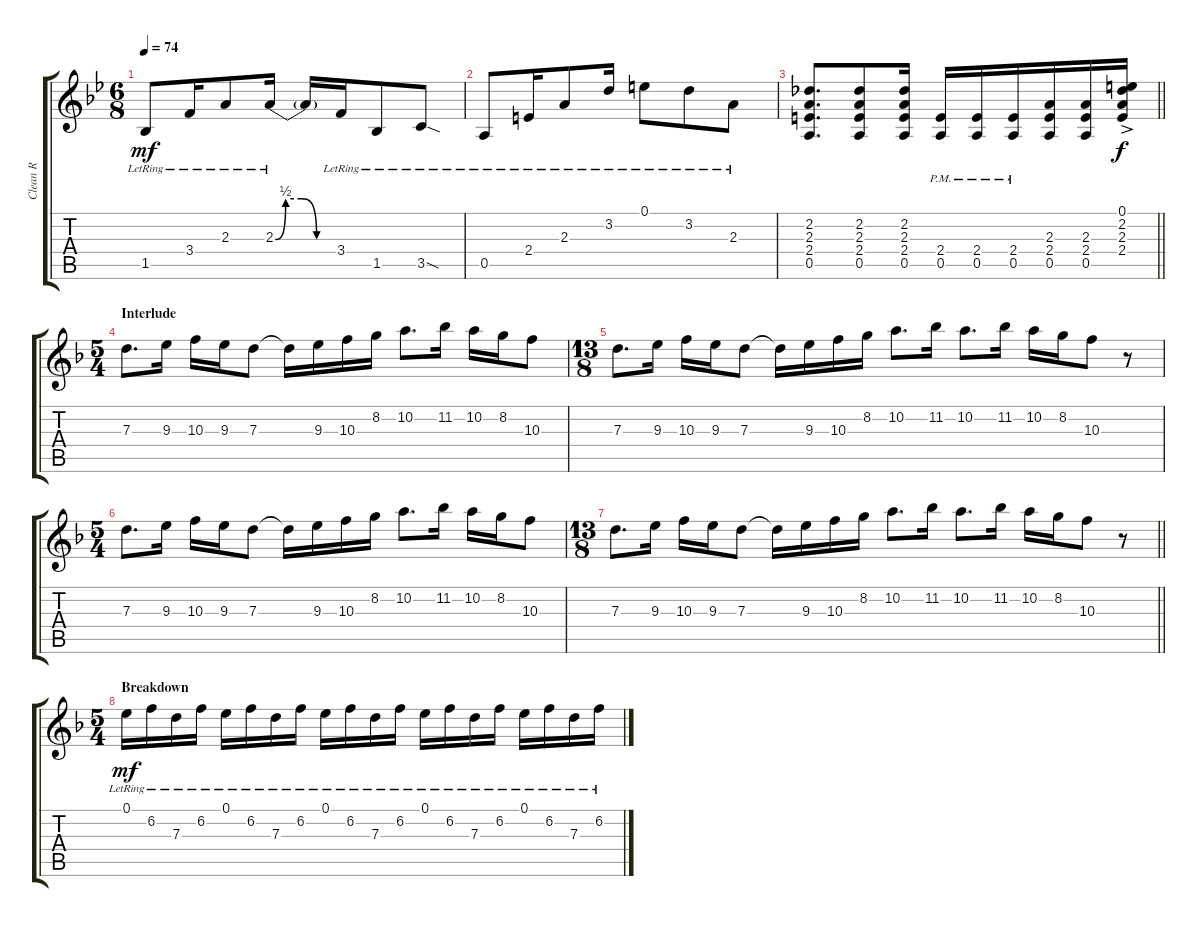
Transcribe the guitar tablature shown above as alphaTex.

\track ("Clean R" "Clean R") {instrument electricguitarjazz}
\staff {score tabs}
\tuning (E4 B3 G3 D3 A2 D2) {hide}
\ts (6 8)
\tempo 74
\clef g2
\ks bb
1.5{lr}.8{dy mf} 3.4{lr}.16 2.3{lr}.8 2.3{be (custom 0 0 10 2 25 2 40 0 60 0) lr}.16 2.3{t}.16 3.4{lr}.16 1.5{lr}.8 3.5{sod lr}.8 |
0.5{lr}.8 2.4{lr}.16 2.3{lr}.8 3.2{lr}.16 0.1{lr}.8 3.2{lr}.8 2.3{lr}.8 |
\barLineRight lightlight
(2.2 2.3 2.4 0.5).8{d} (2.2 2.3 2.4 0.5).8 (2.2 2.3 2.4 0.5).16 (2.4{pm} 0.5{pm}).16 (2.4{pm} 0.5{pm}).16 (2.4{pm} 0.5{pm}).16 (2.3 2.4 0.5).16 (2.3 2.4 0.5).16 (0.1{ac} 2.2{ac} 2.3{ac} 2.4{ac}).16{dy f} |
\ts (5 4)
\section ("" "Interlude")
\ks f
7.3.8{d} 9.3.16 10.3.16 9.3.16 7.3.8 7.3{t}.16 9.3.16 10.3.16 8.2.16 10.2.8{d} 11.2.16 10.2.16 8.2.16 10.3.8 |
\ts (13 8)
7.3.8{d} 9.3.16 10.3.16 9.3.16 7.3.8 7.3{t}.16 9.3.16 10.3.16 8.2.16 10.2.8{d} 11.2.16 10.2.8{d} 11.2.16 10.2.16 8.2.16 10.3.8 r.8 |
\ts (5 4)
7.3.8{d} 9.3.16 10.3.16 9.3.16 7.3.8 7.3{t}.16 9.3.16 10.3.16 8.2.16 10.2.8{d} 11.2.16 10.2.16 8.2.16 10.3.8 |
\ts (13 8)
\barLineRight lightlight
7.3.8{d} 9.3.16 10.3.16 9.3.16 7.3.8 7.3{t}.16 9.3.16 10.3.16 8.2.16 10.2.8{d} 11.2.16 10.2.8{d} 11.2.16 10.2.16 8.2.16 10.3.8 r.8 |
\ts (5 4)
\section ("" "Breakdown")
0.1{lr}.16{dy mf} 6.2{lr}.16 7.3{lr}.16 6.2{lr}.16 0.1{lr}.16 6.2{lr}.16 7.3{lr}.16 6.2{lr}.16 0.1{lr}.16 6.2{lr}.16 7.3{lr}.16 6.2{lr}.16 0.1{lr}.16 6.2{lr}.16 7.3{lr}.16 6.2{lr}.16 0.1{lr}.16 6.2{lr}.16 7.3{lr}.16 6.2{lr}.16
